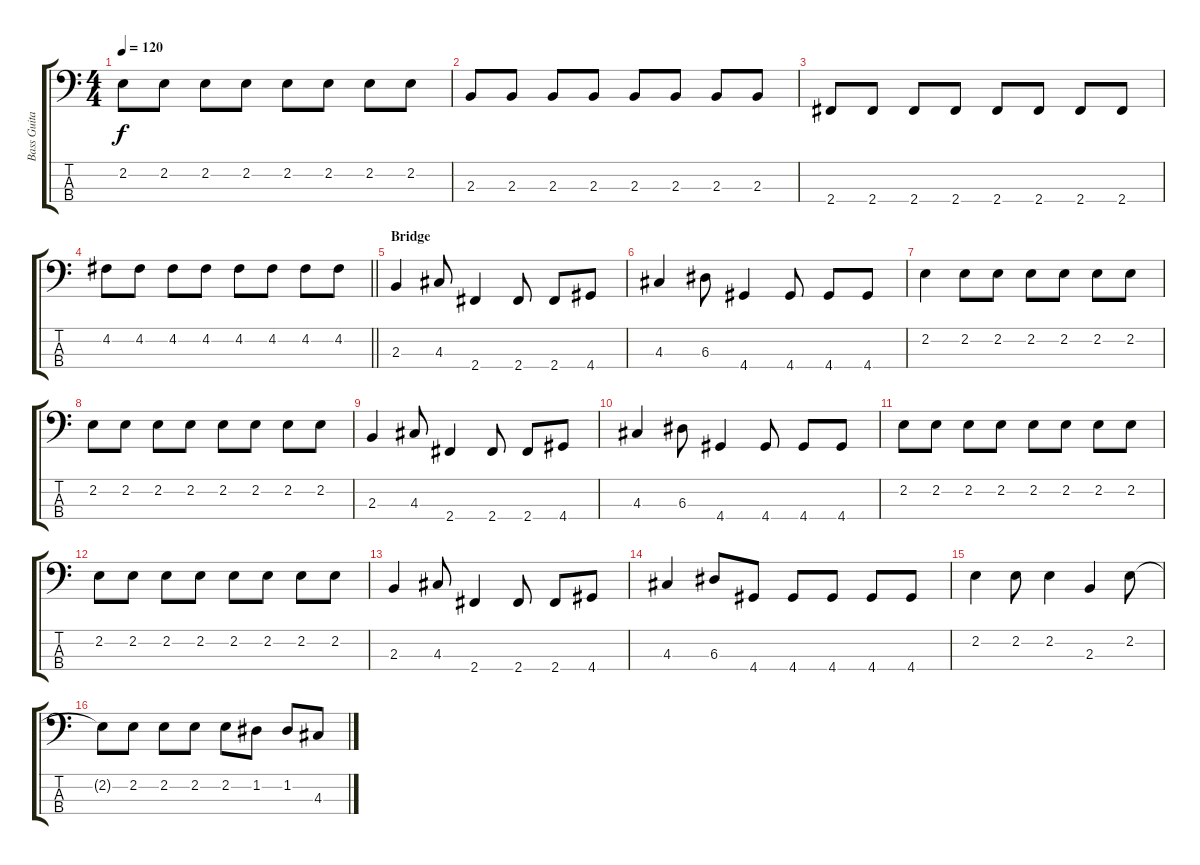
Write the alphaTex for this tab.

\track ("Bass Guitar" "Bass Guita") {instrument electricbasspick}
\staff {score tabs}
\tuning (G2 D2 A1 E1) {hide}
\ts (4 4)
\tempo 120
\clef f4
\ks c
2.2.8{dy f} 2.2.8 2.2.8 2.2.8 2.2.8 2.2.8 2.2.8 2.2.8 |
2.3.8 2.3.8 2.3.8 2.3.8 2.3.8 2.3.8 2.3.8 2.3.8 |
2.4.8 2.4.8 2.4.8 2.4.8 2.4.8 2.4.8 2.4.8 2.4.8 |
\barLineRight lightlight
4.2.8{volume 9} 4.2.8 4.2.8 4.2.8 4.2.8 4.2.8 4.2.8 4.2.8 |
\section ("" "Bridge")
2.3.4 4.3.8 2.4.4 2.4.8 2.4.8 4.4.8 |
4.3.4 6.3.8 4.4.4 4.4.8 4.4.8 4.4.8 |
2.2.4 2.2.8 2.2.8 2.2.8 2.2.8 2.2.8 2.2.8 |
2.2.8 2.2.8 2.2.8 2.2.8 2.2.8 2.2.8 2.2.8 2.2.8 |
2.3.4 4.3.8 2.4.4 2.4.8 2.4.8 4.4.8 |
4.3.4 6.3.8 4.4.4 4.4.8 4.4.8 4.4.8 |
2.2.8 2.2.8 2.2.8 2.2.8 2.2.8 2.2.8 2.2.8 2.2.8 |
2.2.8 2.2.8 2.2.8 2.2.8 2.2.8 2.2.8 2.2.8 2.2.8 |
2.3.4 4.3.8 2.4.4 2.4.8 2.4.8 4.4.8 |
4.3.4 6.3.8 4.4.8 4.4.8 4.4.8 4.4.8 4.4.8 |
2.2.4 2.2.8 2.2.4 2.3.4 2.2.8 |
2.2{t}.8 2.2.8 2.2.8 2.2.8 2.2.8 1.2.8 1.2.8 4.3.8
